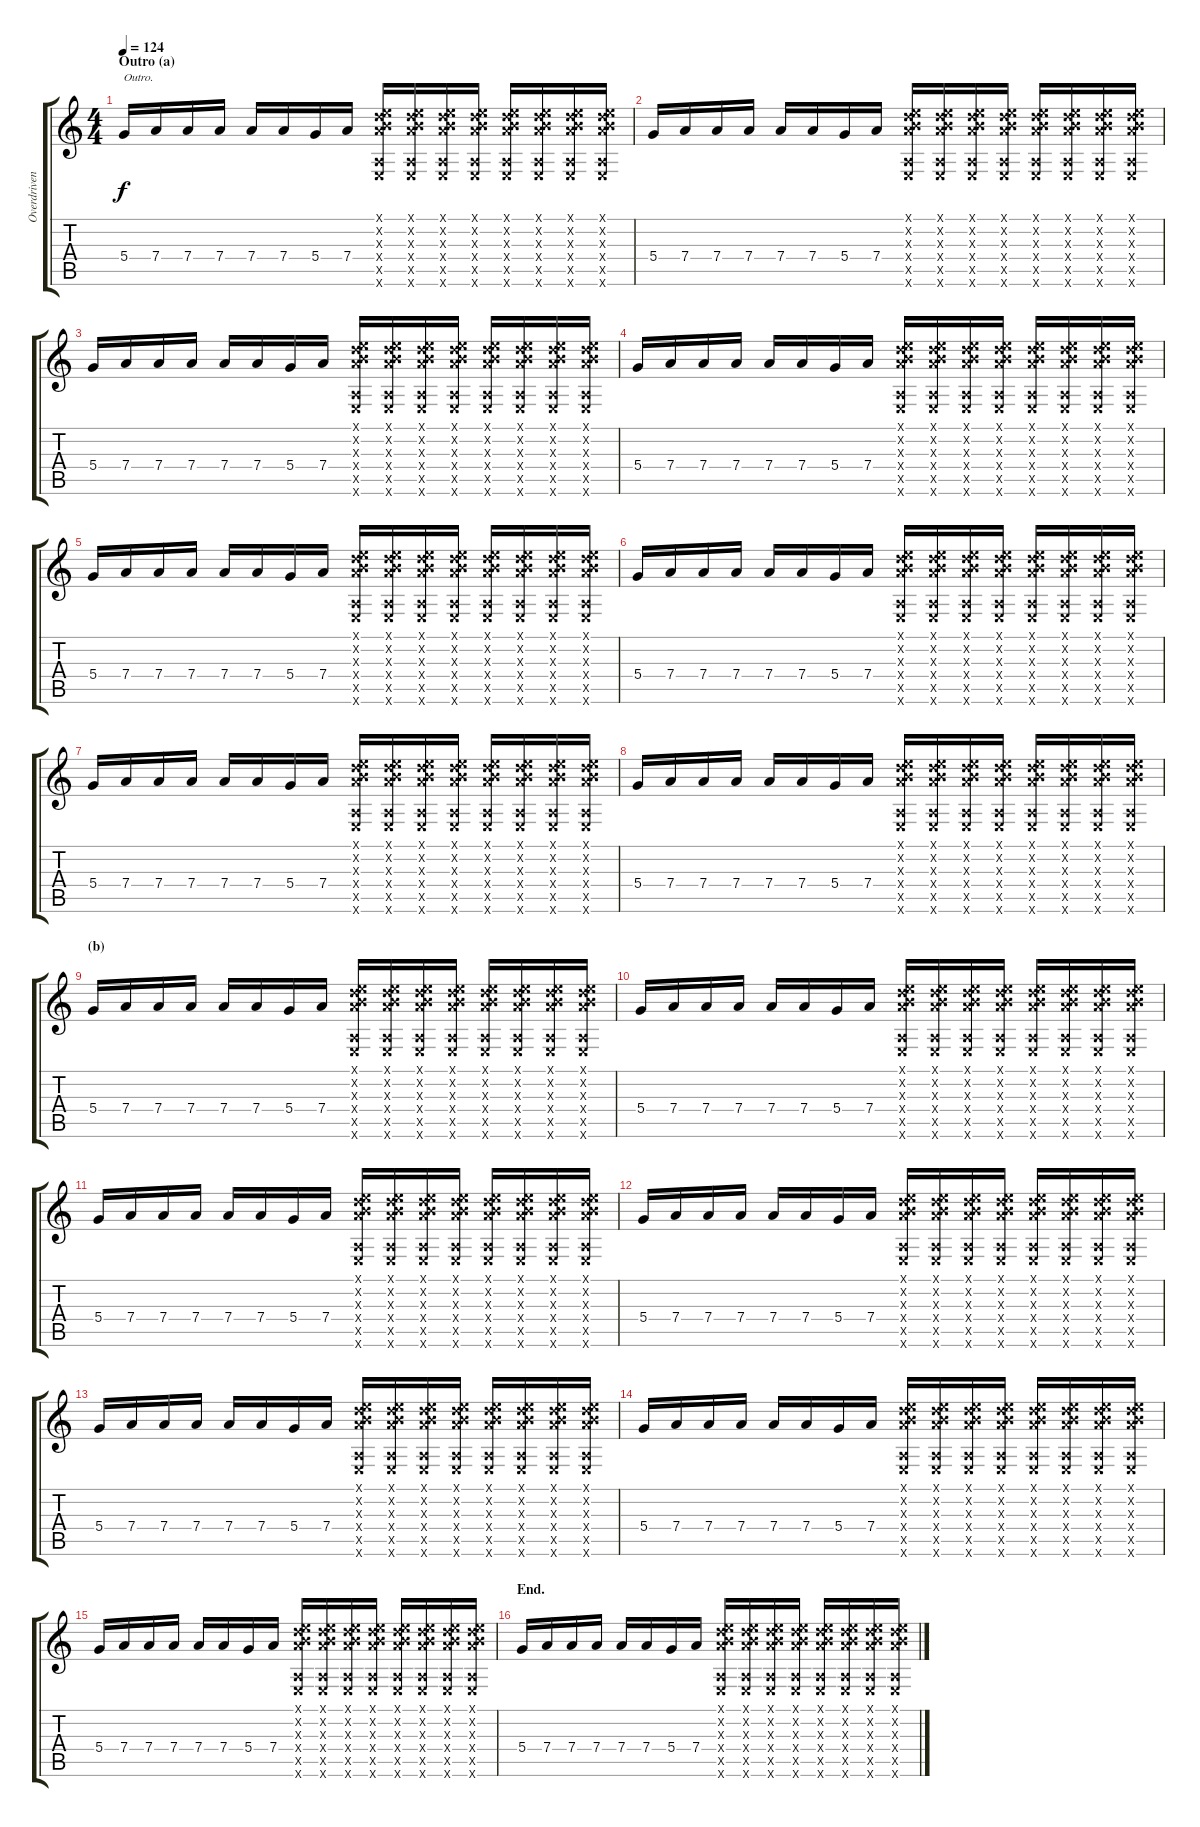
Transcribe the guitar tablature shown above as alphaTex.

\track ("Overdriven Guitar" "Overdriven") {instrument overdrivenguitar}
\staff {score tabs}
\tuning (E4 B3 G3 D3 A2 E2) {hide}
\ts (4 4)
\section ("" "Outro (a)")
\tempo 124
\clef g2
\ks c
5.4.16{txt "Outro." dy f} 7.4.16 7.4.16 7.4.16 7.4.16 7.4.16 5.4.16 7.4.16 (0.1{x} 0.2{x} 7.3{x} 7.4{x} 0.5{x} 0.6{x}).16 (0.1{x} 0.2{x} 7.3{x} 7.4{x} 0.5{x} 0.6{x}).16 (0.1{x} 0.2{x} 7.3{x} 7.4{x} 0.5{x} 0.6{x}).16 (0.1{x} 0.2{x} 7.3{x} 7.4{x} 0.5{x} 0.6{x}).16 (0.1{x} 0.2{x} 7.3{x} 7.4{x} 0.5{x} 0.6{x}).16 (0.1{x} 0.2{x} 7.3{x} 7.4{x} 0.5{x} 0.6{x}).16 (0.1{x} 0.2{x} 7.3{x} 7.4{x} 0.5{x} 0.6{x}).16 (0.1{x} 0.2{x} 7.3{x} 7.4{x} 0.5{x} 0.6{x}).16 |
5.4.16 7.4.16 7.4.16 7.4.16 7.4.16 7.4.16 5.4.16 7.4.16 (0.1{x} 0.2{x} 7.3{x} 7.4{x} 0.5{x} 0.6{x}).16 (0.1{x} 0.2{x} 7.3{x} 7.4{x} 0.5{x} 0.6{x}).16 (0.1{x} 0.2{x} 7.3{x} 7.4{x} 0.5{x} 0.6{x}).16 (0.1{x} 0.2{x} 7.3{x} 7.4{x} 0.5{x} 0.6{x}).16 (0.1{x} 0.2{x} 7.3{x} 7.4{x} 0.5{x} 0.6{x}).16 (0.1{x} 0.2{x} 7.3{x} 7.4{x} 0.5{x} 0.6{x}).16 (0.1{x} 0.2{x} 7.3{x} 7.4{x} 0.5{x} 0.6{x}).16 (0.1{x} 0.2{x} 7.3{x} 7.4{x} 0.5{x} 0.6{x}).16 |
5.4.16 7.4.16 7.4.16 7.4.16 7.4.16 7.4.16 5.4.16 7.4.16 (0.1{x} 0.2{x} 7.3{x} 7.4{x} 0.5{x} 0.6{x}).16 (0.1{x} 0.2{x} 7.3{x} 7.4{x} 0.5{x} 0.6{x}).16 (0.1{x} 0.2{x} 7.3{x} 7.4{x} 0.5{x} 0.6{x}).16 (0.1{x} 0.2{x} 7.3{x} 7.4{x} 0.5{x} 0.6{x}).16 (0.1{x} 0.2{x} 7.3{x} 7.4{x} 0.5{x} 0.6{x}).16 (0.1{x} 0.2{x} 7.3{x} 7.4{x} 0.5{x} 0.6{x}).16 (0.1{x} 0.2{x} 7.3{x} 7.4{x} 0.5{x} 0.6{x}).16 (0.1{x} 0.2{x} 7.3{x} 7.4{x} 0.5{x} 0.6{x}).16 |
5.4.16 7.4.16 7.4.16 7.4.16 7.4.16 7.4.16 5.4.16 7.4.16 (0.1{x} 0.2{x} 7.3{x} 7.4{x} 0.5{x} 0.6{x}).16 (0.1{x} 0.2{x} 7.3{x} 7.4{x} 0.5{x} 0.6{x}).16 (0.1{x} 0.2{x} 7.3{x} 7.4{x} 0.5{x} 0.6{x}).16 (0.1{x} 0.2{x} 7.3{x} 7.4{x} 0.5{x} 0.6{x}).16 (0.1{x} 0.2{x} 7.3{x} 7.4{x} 0.5{x} 0.6{x}).16 (0.1{x} 0.2{x} 7.3{x} 7.4{x} 0.5{x} 0.6{x}).16 (0.1{x} 0.2{x} 7.3{x} 7.4{x} 0.5{x} 0.6{x}).16 (0.1{x} 0.2{x} 7.3{x} 7.4{x} 0.5{x} 0.6{x}).16 |
5.4.16 7.4.16 7.4.16 7.4.16 7.4.16 7.4.16 5.4.16 7.4.16 (0.1{x} 0.2{x} 7.3{x} 7.4{x} 0.5{x} 0.6{x}).16 (0.1{x} 0.2{x} 7.3{x} 7.4{x} 0.5{x} 0.6{x}).16 (0.1{x} 0.2{x} 7.3{x} 7.4{x} 0.5{x} 0.6{x}).16 (0.1{x} 0.2{x} 7.3{x} 7.4{x} 0.5{x} 0.6{x}).16 (0.1{x} 0.2{x} 7.3{x} 7.4{x} 0.5{x} 0.6{x}).16 (0.1{x} 0.2{x} 7.3{x} 7.4{x} 0.5{x} 0.6{x}).16 (0.1{x} 0.2{x} 7.3{x} 7.4{x} 0.5{x} 0.6{x}).16 (0.1{x} 0.2{x} 7.3{x} 7.4{x} 0.5{x} 0.6{x}).16 |
5.4.16 7.4.16 7.4.16 7.4.16 7.4.16 7.4.16 5.4.16 7.4.16 (0.1{x} 0.2{x} 7.3{x} 7.4{x} 0.5{x} 0.6{x}).16 (0.1{x} 0.2{x} 7.3{x} 7.4{x} 0.5{x} 0.6{x}).16 (0.1{x} 0.2{x} 7.3{x} 7.4{x} 0.5{x} 0.6{x}).16 (0.1{x} 0.2{x} 7.3{x} 7.4{x} 0.5{x} 0.6{x}).16 (0.1{x} 0.2{x} 7.3{x} 7.4{x} 0.5{x} 0.6{x}).16 (0.1{x} 0.2{x} 7.3{x} 7.4{x} 0.5{x} 0.6{x}).16 (0.1{x} 0.2{x} 7.3{x} 7.4{x} 0.5{x} 0.6{x}).16 (0.1{x} 0.2{x} 7.3{x} 7.4{x} 0.5{x} 0.6{x}).16 |
5.4.16 7.4.16 7.4.16 7.4.16 7.4.16 7.4.16 5.4.16 7.4.16 (0.1{x} 0.2{x} 7.3{x} 7.4{x} 0.5{x} 0.6{x}).16 (0.1{x} 0.2{x} 7.3{x} 7.4{x} 0.5{x} 0.6{x}).16 (0.1{x} 0.2{x} 7.3{x} 7.4{x} 0.5{x} 0.6{x}).16 (0.1{x} 0.2{x} 7.3{x} 7.4{x} 0.5{x} 0.6{x}).16 (0.1{x} 0.2{x} 7.3{x} 7.4{x} 0.5{x} 0.6{x}).16 (0.1{x} 0.2{x} 7.3{x} 7.4{x} 0.5{x} 0.6{x}).16 (0.1{x} 0.2{x} 7.3{x} 7.4{x} 0.5{x} 0.6{x}).16 (0.1{x} 0.2{x} 7.3{x} 7.4{x} 0.5{x} 0.6{x}).16 |
5.4.16 7.4.16 7.4.16 7.4.16 7.4.16 7.4.16 5.4.16 7.4.16 (0.1{x} 0.2{x} 7.3{x} 7.4{x} 0.5{x} 0.6{x}).16 (0.1{x} 0.2{x} 7.3{x} 7.4{x} 0.5{x} 0.6{x}).16 (0.1{x} 0.2{x} 7.3{x} 7.4{x} 0.5{x} 0.6{x}).16 (0.1{x} 0.2{x} 7.3{x} 7.4{x} 0.5{x} 0.6{x}).16 (0.1{x} 0.2{x} 7.3{x} 7.4{x} 0.5{x} 0.6{x}).16 (0.1{x} 0.2{x} 7.3{x} 7.4{x} 0.5{x} 0.6{x}).16 (0.1{x} 0.2{x} 7.3{x} 7.4{x} 0.5{x} 0.6{x}).16 (0.1{x} 0.2{x} 7.3{x} 7.4{x} 0.5{x} 0.6{x}).16 |
\section ("" "(b)")
5.4.16 7.4.16 7.4.16 7.4.16 7.4.16 7.4.16 5.4.16 7.4.16 (0.1{x} 0.2{x} 7.3{x} 7.4{x} 0.5{x} 0.6{x}).16 (0.1{x} 0.2{x} 7.3{x} 7.4{x} 0.5{x} 0.6{x}).16 (0.1{x} 0.2{x} 7.3{x} 7.4{x} 0.5{x} 0.6{x}).16 (0.1{x} 0.2{x} 7.3{x} 7.4{x} 0.5{x} 0.6{x}).16 (0.1{x} 0.2{x} 7.3{x} 7.4{x} 0.5{x} 0.6{x}).16 (0.1{x} 0.2{x} 7.3{x} 7.4{x} 0.5{x} 0.6{x}).16 (0.1{x} 0.2{x} 7.3{x} 7.4{x} 0.5{x} 0.6{x}).16 (0.1{x} 0.2{x} 7.3{x} 7.4{x} 0.5{x} 0.6{x}).16 |
5.4.16 7.4.16 7.4.16 7.4.16 7.4.16 7.4.16 5.4.16 7.4.16 (0.1{x} 0.2{x} 7.3{x} 7.4{x} 0.5{x} 0.6{x}).16 (0.1{x} 0.2{x} 7.3{x} 7.4{x} 0.5{x} 0.6{x}).16 (0.1{x} 0.2{x} 7.3{x} 7.4{x} 0.5{x} 0.6{x}).16 (0.1{x} 0.2{x} 7.3{x} 7.4{x} 0.5{x} 0.6{x}).16 (0.1{x} 0.2{x} 7.3{x} 7.4{x} 0.5{x} 0.6{x}).16 (0.1{x} 0.2{x} 7.3{x} 7.4{x} 0.5{x} 0.6{x}).16 (0.1{x} 0.2{x} 7.3{x} 7.4{x} 0.5{x} 0.6{x}).16 (0.1{x} 0.2{x} 7.3{x} 7.4{x} 0.5{x} 0.6{x}).16 |
5.4.16 7.4.16 7.4.16 7.4.16 7.4.16 7.4.16 5.4.16 7.4.16 (0.1{x} 0.2{x} 7.3{x} 7.4{x} 0.5{x} 0.6{x}).16 (0.1{x} 0.2{x} 7.3{x} 7.4{x} 0.5{x} 0.6{x}).16 (0.1{x} 0.2{x} 7.3{x} 7.4{x} 0.5{x} 0.6{x}).16 (0.1{x} 0.2{x} 7.3{x} 7.4{x} 0.5{x} 0.6{x}).16 (0.1{x} 0.2{x} 7.3{x} 7.4{x} 0.5{x} 0.6{x}).16 (0.1{x} 0.2{x} 7.3{x} 7.4{x} 0.5{x} 0.6{x}).16 (0.1{x} 0.2{x} 7.3{x} 7.4{x} 0.5{x} 0.6{x}).16 (0.1{x} 0.2{x} 7.3{x} 7.4{x} 0.5{x} 0.6{x}).16 |
5.4.16 7.4.16 7.4.16 7.4.16 7.4.16 7.4.16 5.4.16 7.4.16 (0.1{x} 0.2{x} 7.3{x} 7.4{x} 0.5{x} 0.6{x}).16 (0.1{x} 0.2{x} 7.3{x} 7.4{x} 0.5{x} 0.6{x}).16 (0.1{x} 0.2{x} 7.3{x} 7.4{x} 0.5{x} 0.6{x}).16 (0.1{x} 0.2{x} 7.3{x} 7.4{x} 0.5{x} 0.6{x}).16 (0.1{x} 0.2{x} 7.3{x} 7.4{x} 0.5{x} 0.6{x}).16 (0.1{x} 0.2{x} 7.3{x} 7.4{x} 0.5{x} 0.6{x}).16 (0.1{x} 0.2{x} 7.3{x} 7.4{x} 0.5{x} 0.6{x}).16 (0.1{x} 0.2{x} 7.3{x} 7.4{x} 0.5{x} 0.6{x}).16 |
5.4.16 7.4.16 7.4.16 7.4.16 7.4.16 7.4.16 5.4.16 7.4.16 (0.1{x} 0.2{x} 7.3{x} 7.4{x} 0.5{x} 0.6{x}).16 (0.1{x} 0.2{x} 7.3{x} 7.4{x} 0.5{x} 0.6{x}).16 (0.1{x} 0.2{x} 7.3{x} 7.4{x} 0.5{x} 0.6{x}).16 (0.1{x} 0.2{x} 7.3{x} 7.4{x} 0.5{x} 0.6{x}).16 (0.1{x} 0.2{x} 7.3{x} 7.4{x} 0.5{x} 0.6{x}).16 (0.1{x} 0.2{x} 7.3{x} 7.4{x} 0.5{x} 0.6{x}).16 (0.1{x} 0.2{x} 7.3{x} 7.4{x} 0.5{x} 0.6{x}).16 (0.1{x} 0.2{x} 7.3{x} 7.4{x} 0.5{x} 0.6{x}).16 |
5.4.16 7.4.16 7.4.16 7.4.16 7.4.16 7.4.16 5.4.16 7.4.16 (0.1{x} 0.2{x} 7.3{x} 7.4{x} 0.5{x} 0.6{x}).16 (0.1{x} 0.2{x} 7.3{x} 7.4{x} 0.5{x} 0.6{x}).16 (0.1{x} 0.2{x} 7.3{x} 7.4{x} 0.5{x} 0.6{x}).16 (0.1{x} 0.2{x} 7.3{x} 7.4{x} 0.5{x} 0.6{x}).16 (0.1{x} 0.2{x} 7.3{x} 7.4{x} 0.5{x} 0.6{x}).16 (0.1{x} 0.2{x} 7.3{x} 7.4{x} 0.5{x} 0.6{x}).16 (0.1{x} 0.2{x} 7.3{x} 7.4{x} 0.5{x} 0.6{x}).16 (0.1{x} 0.2{x} 7.3{x} 7.4{x} 0.5{x} 0.6{x}).16 |
5.4.16 7.4.16 7.4.16 7.4.16 7.4.16 7.4.16 5.4.16 7.4.16 (0.1{x} 0.2{x} 7.3{x} 7.4{x} 0.5{x} 0.6{x}).16 (0.1{x} 0.2{x} 7.3{x} 7.4{x} 0.5{x} 0.6{x}).16 (0.1{x} 0.2{x} 7.3{x} 7.4{x} 0.5{x} 0.6{x}).16 (0.1{x} 0.2{x} 7.3{x} 7.4{x} 0.5{x} 0.6{x}).16 (0.1{x} 0.2{x} 7.3{x} 7.4{x} 0.5{x} 0.6{x}).16 (0.1{x} 0.2{x} 7.3{x} 7.4{x} 0.5{x} 0.6{x}).16 (0.1{x} 0.2{x} 7.3{x} 7.4{x} 0.5{x} 0.6{x}).16 (0.1{x} 0.2{x} 7.3{x} 7.4{x} 0.5{x} 0.6{x}).16 |
\section ("" "End.")
5.4.16 7.4.16 7.4.16 7.4.16 7.4.16 7.4.16 5.4.16 7.4.16 (0.1{x} 0.2{x} 7.3{x} 7.4{x} 0.5{x} 0.6{x}).16 (0.1{x} 0.2{x} 7.3{x} 7.4{x} 0.5{x} 0.6{x}).16 (0.1{x} 0.2{x} 7.3{x} 7.4{x} 0.5{x} 0.6{x}).16 (0.1{x} 0.2{x} 7.3{x} 7.4{x} 0.5{x} 0.6{x}).16 (0.1{x} 0.2{x} 7.3{x} 7.4{x} 0.5{x} 0.6{x}).16 (0.1{x} 0.2{x} 7.3{x} 7.4{x} 0.5{x} 0.6{x}).16 (0.1{x} 0.2{x} 7.3{x} 7.4{x} 0.5{x} 0.6{x}).16 (0.1{x} 0.2{x} 7.3{x} 7.4{x} 0.5{x} 0.6{x}).16
